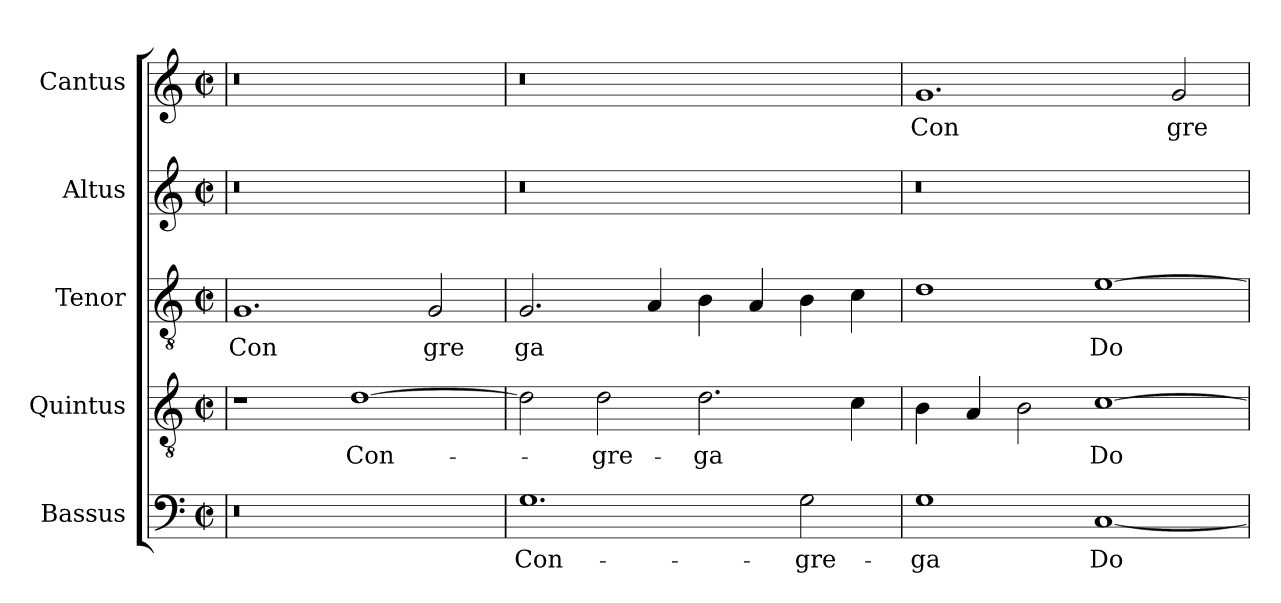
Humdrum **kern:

**kern	**text	**kern	**text	**kern	**text	**kern	**kern	**text
*part5	*part5	*part4	*part4	*part3	*part3	*part2	*part1	*part1
*staff5	*staff5	*staff4	*staff4	*staff3	*staff3	*staff2	*staff1	*staff1
*I"Bassus	*	*I"Quintus	*	*I"Tenor	*	*I"Altus	*I"Cantus	*
!!LO:PB:g=z
*stria5	*	*stria5	*	*stria5	*	*stria5	*stria5	*
*clefF4	*	*clefGv2	*	*clefGv2	*	*clefG2	*clefG2	*
*M2/2	*	*M2/2	*	*M2/2	*	*M2/2	*M2/2	*
*met(c|)	*	*met(c|)	*	*met(c|)	*	*met(c|)	*met(c|)	*
=1	=1!	=1	=1!	=1	=1!	=1	=1!	=1!
!	!	!	!	!	!LO:LY:b:cj	!	!	!
0r	.	1r	.	1.G	Con	0r	0r	.
!	!	!	!LO:LY:b	!	!	!	!	!
.	.	[>1d	Con-	.	.	.	.	.
!	!	!	!	!	!LO:LY:b:cj	!	!	!
.	.	.	.	2G/	gre	.	.	.
=2	=2	=2	=2	=2	=2	=2	=2	=2
!	!LO:LY:b:cj	!	!	!	!LO:LY:b:cj	!	!	!
1.G	Con-	2d\]	.	2.G/	ga	0r	0r	.
!	!	!	!LO:LY:b:cj	!	!	!	!	!
.	.	2d\	-gre-	.	.	.	.	.
.	.	.	.	4A/	.	.	.	.
!	!	!	!LO:LY:b:cj	!	!	!	!	!
.	.	2.d\	-ga	4B\	.	.	.	.
.	.	.	.	4A/	.	.	.	.
!	!LO:LY:b:cj	!	!	!	!	!	!	!
2G\	-gre-	.	.	4B\	.	.	.	.
.	.	4c\	.	4c\	.	.	.	.
=3	=3	=3	=3	=3	=3	=3	=3	=3
!	!LO:LY:b:cj	!	!	!	!	!	!	!LO:LY:b:cj
1G	-ga	4B\	.	1d	.	0r	1.g	Con
.	.	4A/	.	.	.	.	.	.
.	.	2B\	.	.	.	.	.	.
!	!LO:LY:b:cj	!	!LO:LY:b:cj	!	!LO:LY:b:cj	!	!	!
[<1C	Do-	[>1c	Do-	[>1e	Do	.	.	.
!	!	!	!	!	!	!	!	!LO:LY:b:cj
.	.	.	.	.	.	.	2g/	gre
=	=	=	=	=	=	=	=	=
*-	*-	*-	*-	*-	*-	*-	*-	*-
